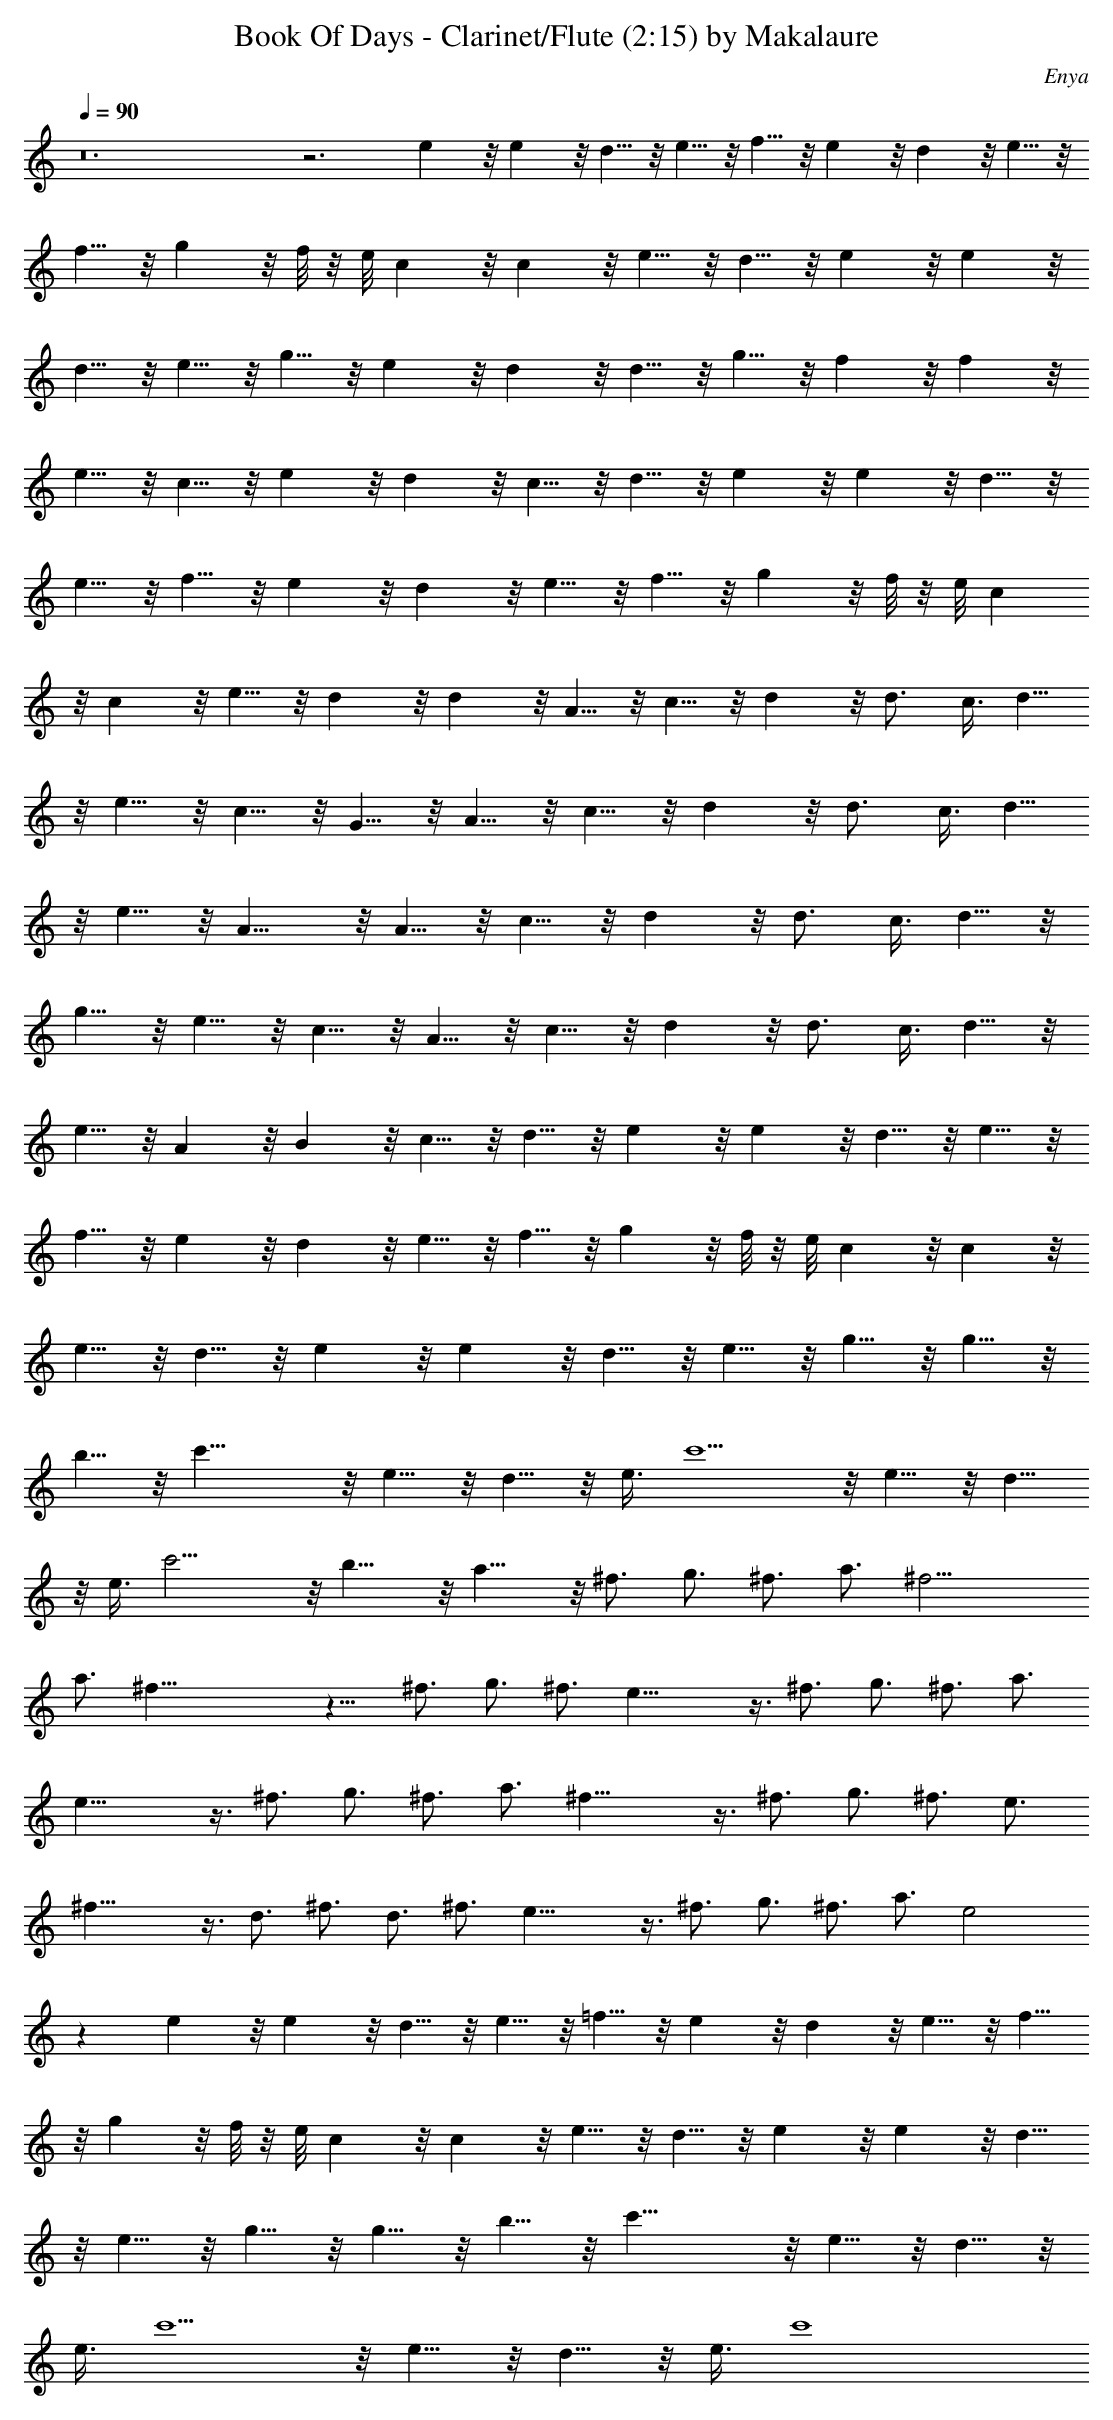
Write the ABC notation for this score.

X:1
T:Book Of Days - Clarinet/Flute (2:15) by Makalaure
C:Enya
L:1/4
Q:90
K:C
z12 z3 e z/8 e z/8 d5/8 z/8 e5/8 z/8 f5/8 z/8 e z/8 d z/8 e5/8 z/8
f5/8 z/8 g z/8 f/8 z/8 e/8 c z/8 c z/8 e5/8 z/8 d5/8 z/8 e z/8 e z/8
d5/8 z/8 e5/8 z/8 g5/8 z/8 e z/8 d z/8 d5/8 z/8 g5/8 z/8 f z/8 f z/8
e5/8 z/8 c5/8 z/8 e z/8 d z/8 c5/8 z/8 d5/8 z/8 e z/8 e z/8 d5/8 z/8
e5/8 z/8 f5/8 z/8 e z/8 d z/8 e5/8 z/8 f5/8 z/8 g z/8 f/8 z/8 e/8 c
z/8 c z/8 e5/8 z/8 d z/8 d z/8 A5/8 z/8 c5/8 z/8 d z/8 d3/4 c3/8 d5/8
z/8 e5/8 z/8 c5/8 z/8 G5/8 z/8 A5/8 z/8 c5/8 z/8 d z/8 d3/4 c3/8 d5/8
z/8 e5/8 z/8 A11/8 z/8 A5/8 z/8 c5/8 z/8 d z/8 d3/4 c3/8 d5/8 z/8
g5/8 z/8 e5/8 z/8 c5/8 z/8 A5/8 z/8 c5/8 z/8 d z/8 d3/4 c3/8 d5/8 z/8
e5/8 z/8 A z/8 B z/8 c5/8 z/8 d5/8 z/8 e z/8 e z/8 d5/8 z/8 e5/8 z/8
f5/8 z/8 e z/8 d z/8 e5/8 z/8 f5/8 z/8 g z/8 f/8 z/8 e/8 c z/8 c z/8
e5/8 z/8 d5/8 z/8 e z/8 e z/8 d5/8 z/8 e5/8 z/8 g5/8 z/8 g5/8 z/8
b5/8 z/8 c'17/8 z/8 e5/8 z/8 d5/8 z/8 e3/8 c'5/2 z/8 e5/8 z/8 d5/8
z/8 e3/8 c'13/4 z/8 b11/8 z/8 a11/8 z/8 ^f3/4 g3/4 ^f3/4 a3/4 ^f15/4
a3/4 ^f33/8 z9/8 ^f3/4 g3/4 ^f3/4 e21/8 z3/8 ^f3/4 g3/4 ^f3/4 a3/4
e21/8 z3/8 ^f3/4 g3/4 ^f3/4 a3/4 ^f21/8 z3/8 ^f3/4 g3/4 ^f3/4 e3/4
^f21/8 z3/8 d3/4 ^f3/4 d3/4 ^f3/4 e21/8 z3/8 ^f3/4 g3/4 ^f3/4 a3/4 e2
z e z/8 e z/8 d5/8 z/8 e5/8 z/8 =f5/8 z/8 e z/8 d z/8 e5/8 z/8 f5/8
z/8 g z/8 f/8 z/8 e/8 c z/8 c z/8 e5/8 z/8 d5/8 z/8 e z/8 e z/8 d5/8
z/8 e5/8 z/8 g5/8 z/8 g5/8 z/8 b5/8 z/8 c'17/8 z/8 e5/8 z/8 d5/8 z/8
e3/8 c'5/2 z/8 e5/8 z/8 d5/8 z/8 e3/8 c'4
